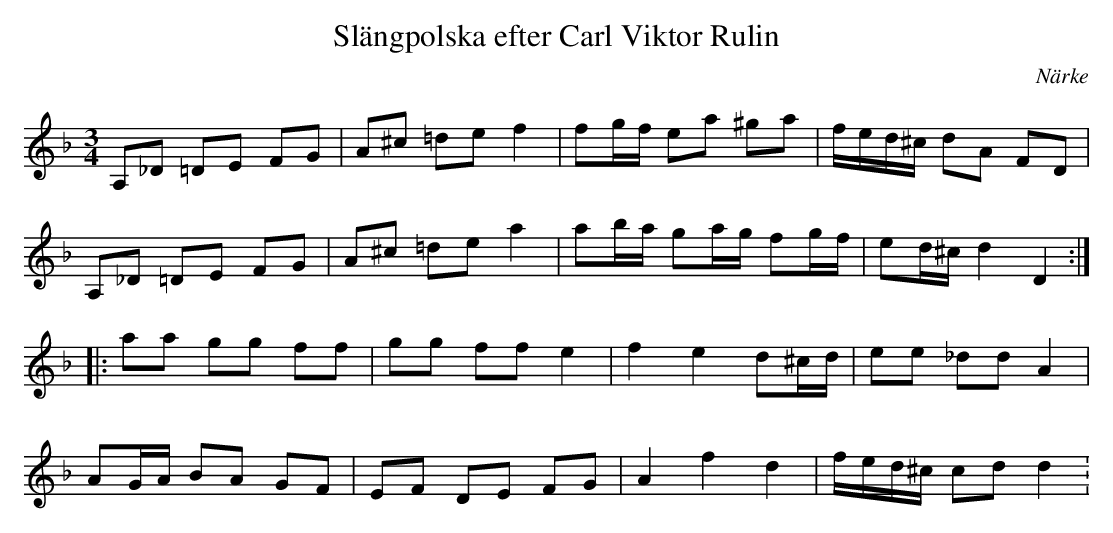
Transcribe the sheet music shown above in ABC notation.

X:1
T:Slängpolska efter Carl Viktor Rulin
L:1/8
M:3/4
O: Närke
K:Dm
A,_D =DE FG | A^c =de f2 | fg/f/ ea ^ga | f/e/d/^c/ dA FD |
A,_D =DE FG | A^c =de a2 | ab/a/ ga/g/ fg/f/ | ed/^c/ d2 D2 ::
aa gg ff | gg ff e2 | f2 e2 d^c/d/ | ee _dd A2 |
AG/A/ BA GF | EF DE FG | A2 f2 d2 | f/e/d/^c/ cd d2 :
